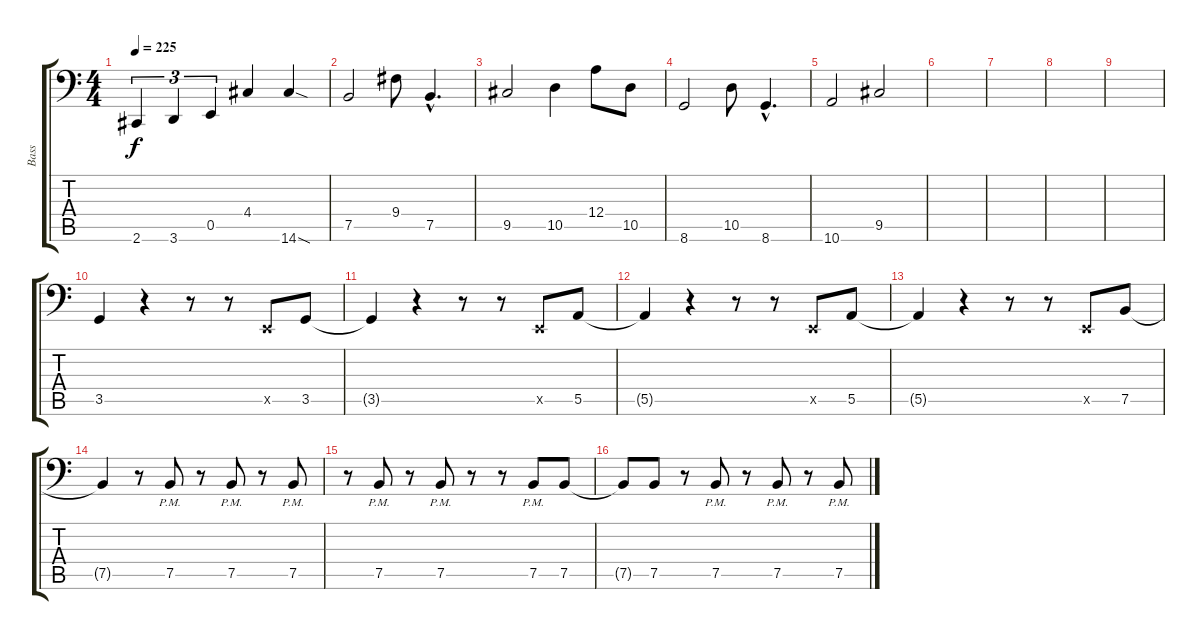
\track ("Bass" "Bass") {instrument electricbasspick}
\staff {score tabs}
\tuning (B2 Gb2 D2 A1 E1 B0) {hide}
\ts (4 4)
\tempo 225
\clef f4
\ks c
2.6.4{tu (3 2) dy f} 3.6.4{tu (3 2)} 0.5.4{tu (3 2)} 4.4.4 14.6{sod}.4 |
7.5.2 9.4.8 7.5{hac}.4{d} |
9.5.2 10.5.4 12.4.8 10.5.8 |
8.6.2 10.5.8 8.6{hac}.4{d} |
10.6.2 9.5.2 |
|
|
|
|
3.5.4 r.4 r.8 r.8 0.5{x}.8 3.5.8 |
3.5{t}.4 r.4 r.8 r.8 0.5{x}.8 5.5.8 |
5.5{t}.4 r.4 r.8 r.8 0.5{x}.8 5.5.8 |
5.5{t}.4 r.4 r.8 r.8 0.5{x}.8 7.5.8 |
7.5{t}.4 r.8 7.5{pm}.8 r.8 7.5{pm}.8 r.8 7.5{pm}.8 |
r.8 7.5{pm}.8 r.8 7.5{pm}.8 r.8 r.8 7.5{pm}.8 7.5.8 |
7.5{t}.8 7.5.8 r.8 7.5{pm}.8 r.8 7.5{pm}.8 r.8 7.5{pm}.8
